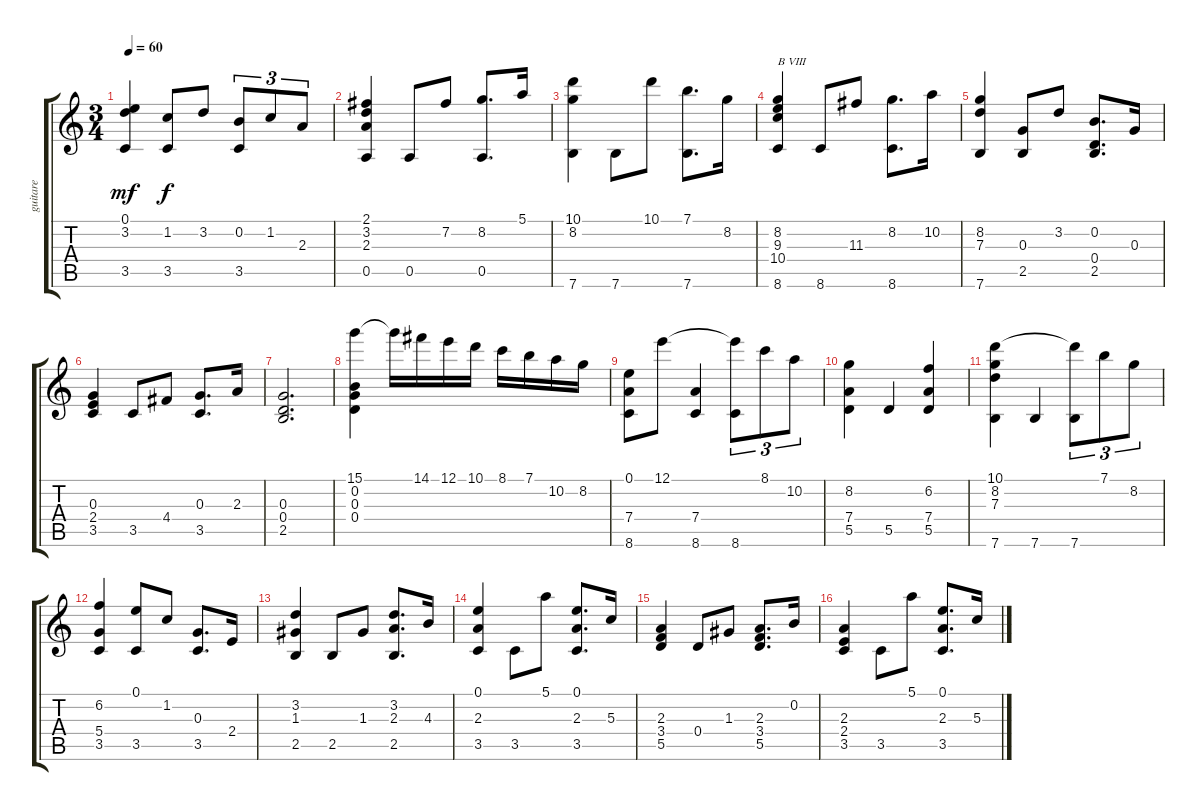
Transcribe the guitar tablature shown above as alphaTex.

\track ("guitare" "guitare") {instrument acousticguitarnylon}
\staff {score tabs}
\tuning (E4 B3 G3 D3 A2 E2) {hide}
\ts (3 4)
\tempo 60
\clef g2
\ks c
(0.1 3.2 3.5).4{dy mf} (1.2 3.5).8{dy f} 3.2.8 (0.2 3.5).8{tu (3 2)} 1.2.8{tu (3 2)} 2.3.8{tu (3 2)} |
(2.1 3.2 2.3 0.5).4 0.5.8 7.2.8 (8.2 0.5).8{d} 5.1.16 |
(10.1 8.2 7.6).4 7.6.8 10.1.8 (7.1 7.6).8{d} 8.2.16 |
(8.2 9.3 10.4 8.6).4{txt "B VIII"} 8.6.8 11.3.8 (8.2 8.6).8{d} 10.2.16 |
(8.2 7.3 7.6).4 (0.3 2.5).8 3.2.8 (0.2 0.4 2.5).8{d} 0.3.16 |
(0.3 2.4 3.5).4 3.5.8 4.4.8 (0.3 3.5).8{d} 2.3.16 |
(0.3 0.4 2.5).2{d} |
(15.1 0.2 0.3 0.4).4 15.1{t}.16 14.1.16 12.1.16 10.1.16 8.1.16 7.1.16 10.2.16 8.2.16 |
(0.1 7.4 8.6).8 12.1.8 (7.4 8.6).4 (12.1{t} 8.6).8{tu (3 2)} 8.1.8{tu (3 2)} 10.2.8{tu (3 2)} |
(8.2 7.4 5.5).4 5.5.4 (6.2 7.4 5.5).4 |
(10.1 8.2 7.3 7.6).4 7.6.4 (10.1{t} 7.6).8{tu (3 2)} 7.1.8{tu (3 2)} 8.2.8{tu (3 2)} |
(6.2 5.4 3.5).4 (0.1 3.5).8 1.2.8 (0.3 3.5).8{d} 2.4.16 |
(3.2 1.3 2.5).4 2.5.8 1.3.8 (3.2 2.3 2.5).8{d} 4.3.16 |
(0.1 2.3 3.5).4 3.5.8 5.1.8 (0.1 2.3 3.5).8{d} 5.3.16 |
(2.3 3.4 5.5).4 0.4.8 1.3.8 (2.3 3.4 5.5).8{d} 0.2.16 |
(2.3 2.4 3.5).4 3.5.8 5.1.8 (0.1 2.3 3.5).8{d} 5.3.16
